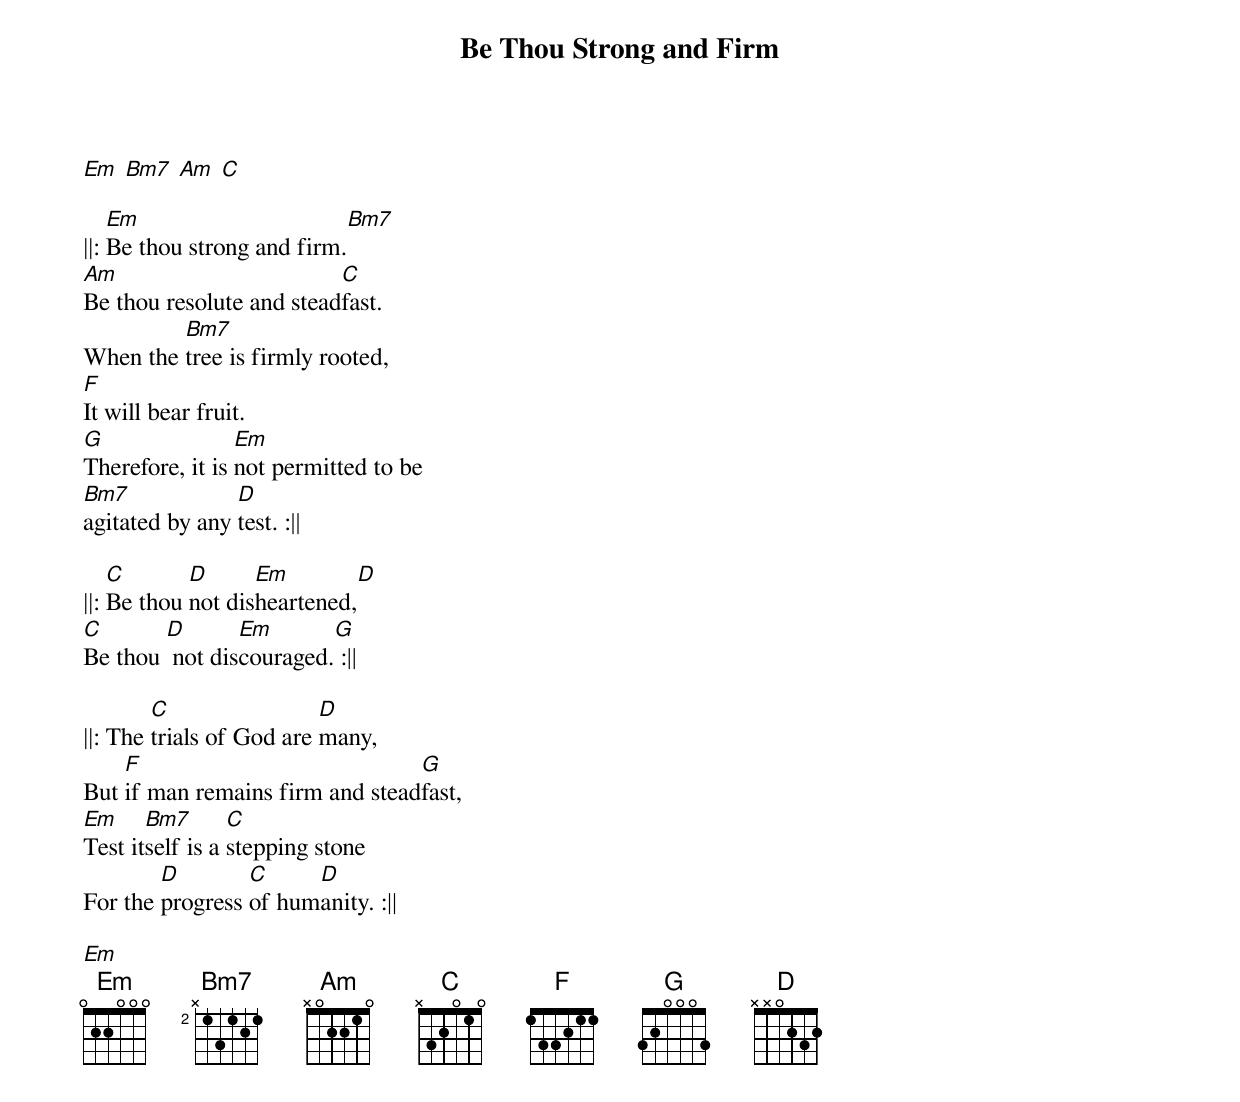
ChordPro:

{title: Be Thou Strong and Firm}
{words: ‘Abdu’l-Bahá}
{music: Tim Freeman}
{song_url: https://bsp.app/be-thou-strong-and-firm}

[Em] [Bm7] [Am] [C]

||: [Em]Be thou strong and firm.[Bm7]
[Am]Be thou resolute and stead[C]fast.
When the [Bm7]tree is firmly rooted,
[F]It will bear fruit.
[G]Therefore, it is [Em]not permitted to be
[Bm7]agitated by any [D]test. :||

||: [C]Be thou [D]not dis[Em]heartened,[D]
[C]Be thou [D] not dis[Em]couraged.[G] :||

||: The [C]trials of God are [D]many,
But [F]if man remains firm and stead[G]fast,
[Em]Test it[Bm7]self is a [C]stepping stone
For the [D]progress [C]of hum[D]anity. :||

[Em]
